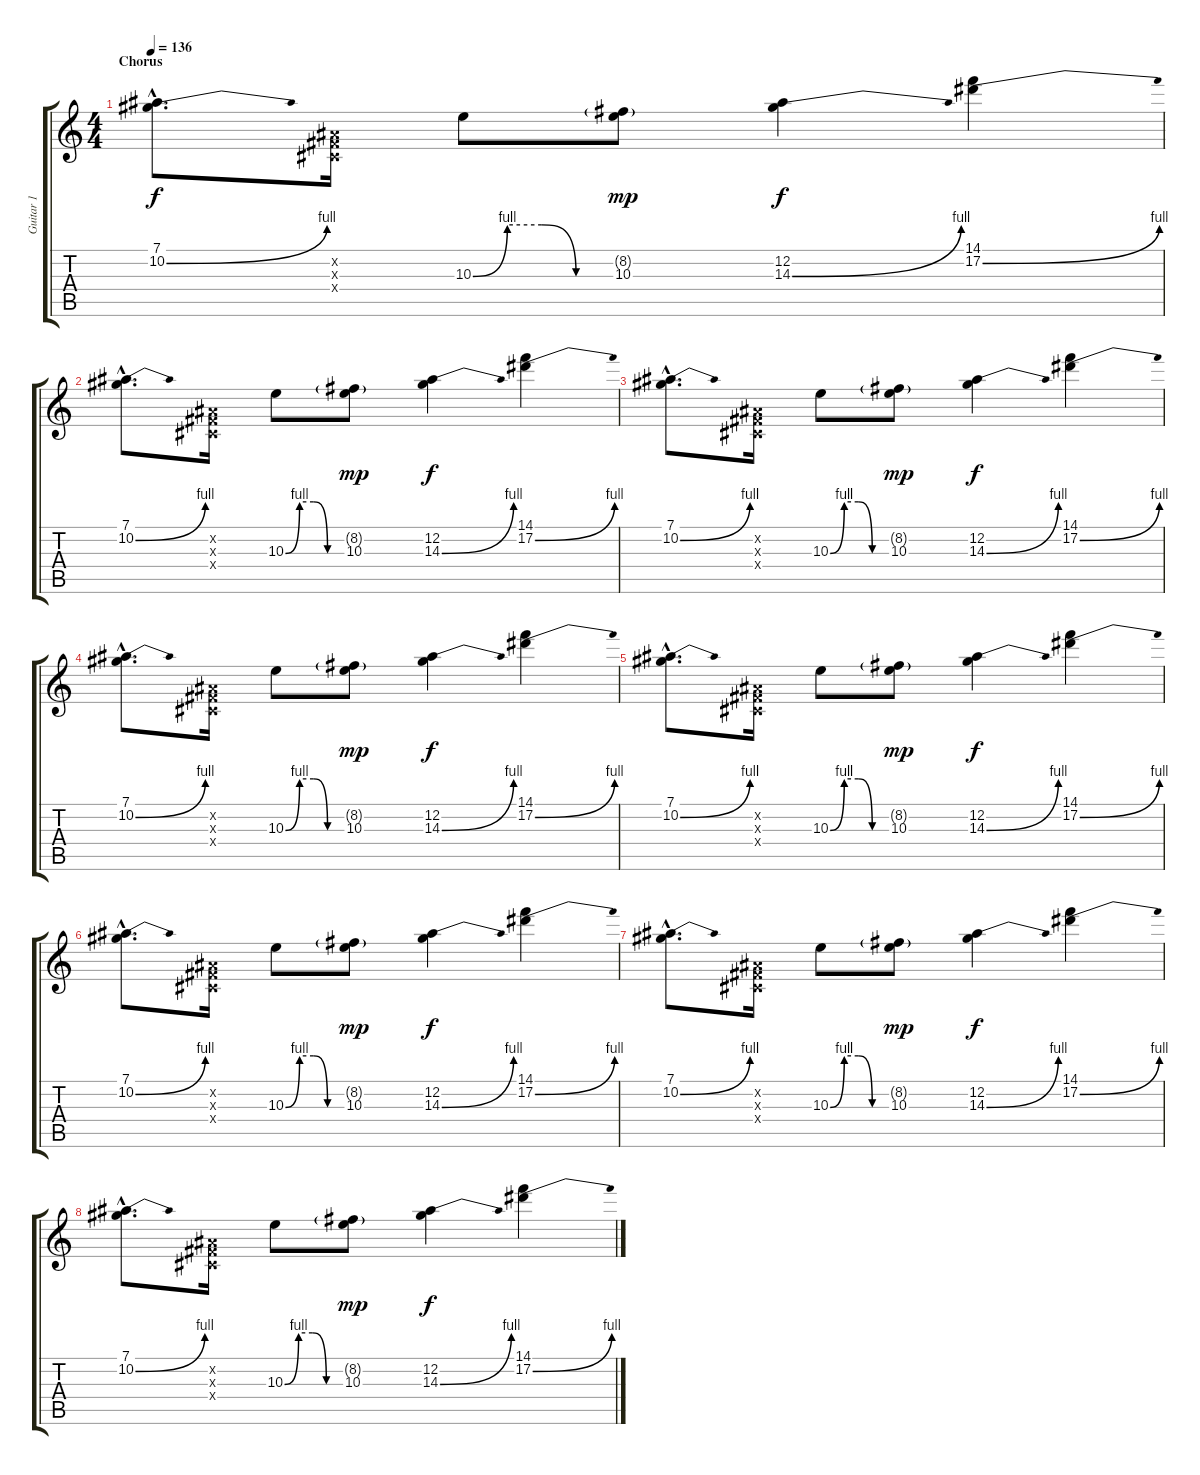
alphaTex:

\track ("Guitar 1" "Guitar 1") {instrument overdrivenguitar}
\staff {score tabs}
\tuning (Eb4 Bb3 Gb3 Db3 Ab2 Eb2) {hide}
\ts (4 4)
\section ("" "Chorus")
\tempo 136
\clef g2
\ks c
(7.1{hac} 10.2{be (bend 0 0 60 4) hac}).8{d dy f volume 11} (0.2{x} 0.3{x} 0.4{x}).16 10.3{be (custom 0 0 15 4 30 4 45 0 60 0)}.8 (8.2{g} 10.3).8{dy mp} (12.2 14.3{be (bend 0 0 60 4)}).4{dy f} (14.1 17.2{be (bend 0 0 60 4)}).4 |
(7.1{hac} 10.2{be (bend 0 0 60 4) hac}).8{d} (0.2{x} 0.3{x} 0.4{x}).16 10.3{be (custom 0 0 15 4 30 4 45 0 60 0)}.8 (8.2{g} 10.3).8{dy mp} (12.2 14.3{be (bend 0 0 60 4)}).4{dy f} (14.1 17.2{be (bend 0 0 60 4)}).4 |
(7.1{hac} 10.2{be (bend 0 0 60 4) hac}).8{d} (0.2{x} 0.3{x} 0.4{x}).16 10.3{be (custom 0 0 15 4 30 4 45 0 60 0)}.8 (8.2{g} 10.3).8{dy mp} (12.2 14.3{be (bend 0 0 60 4)}).4{dy f} (14.1 17.2{be (bend 0 0 60 4)}).4 |
(7.1{hac} 10.2{be (bend 0 0 60 4) hac}).8{d} (0.2{x} 0.3{x} 0.4{x}).16 10.3{be (custom 0 0 15 4 30 4 45 0 60 0)}.8 (8.2{g} 10.3).8{dy mp} (12.2 14.3{be (bend 0 0 60 4)}).4{dy f} (14.1 17.2{be (bend 0 0 60 4)}).4 |
(7.1{hac} 10.2{be (bend 0 0 60 4) hac}).8{d} (0.2{x} 0.3{x} 0.4{x}).16 10.3{be (custom 0 0 15 4 30 4 45 0 60 0)}.8 (8.2{g} 10.3).8{dy mp} (12.2 14.3{be (bend 0 0 60 4)}).4{dy f} (14.1 17.2{be (bend 0 0 60 4)}).4 |
(7.1{hac} 10.2{be (bend 0 0 60 4) hac}).8{d} (0.2{x} 0.3{x} 0.4{x}).16 10.3{be (custom 0 0 15 4 30 4 45 0 60 0)}.8 (8.2{g} 10.3).8{dy mp} (12.2 14.3{be (bend 0 0 60 4)}).4{dy f} (14.1 17.2{be (bend 0 0 60 4)}).4 |
(7.1{hac} 10.2{be (bend 0 0 60 4) hac}).8{d} (0.2{x} 0.3{x} 0.4{x}).16 10.3{be (custom 0 0 15 4 30 4 45 0 60 0)}.8 (8.2{g} 10.3).8{dy mp} (12.2 14.3{be (bend 0 0 60 4)}).4{dy f} (14.1 17.2{be (bend 0 0 60 4)}).4 |
(7.1{hac} 10.2{be (bend 0 0 60 4) hac}).8{d} (0.2{x} 0.3{x} 0.4{x}).16 10.3{be (custom 0 0 15 4 30 4 45 0 60 0)}.8 (8.2{g} 10.3).8{dy mp} (12.2 14.3{be (bend 0 0 60 4)}).4{dy f} (14.1 17.2{be (bend 0 0 60 4)}).4
